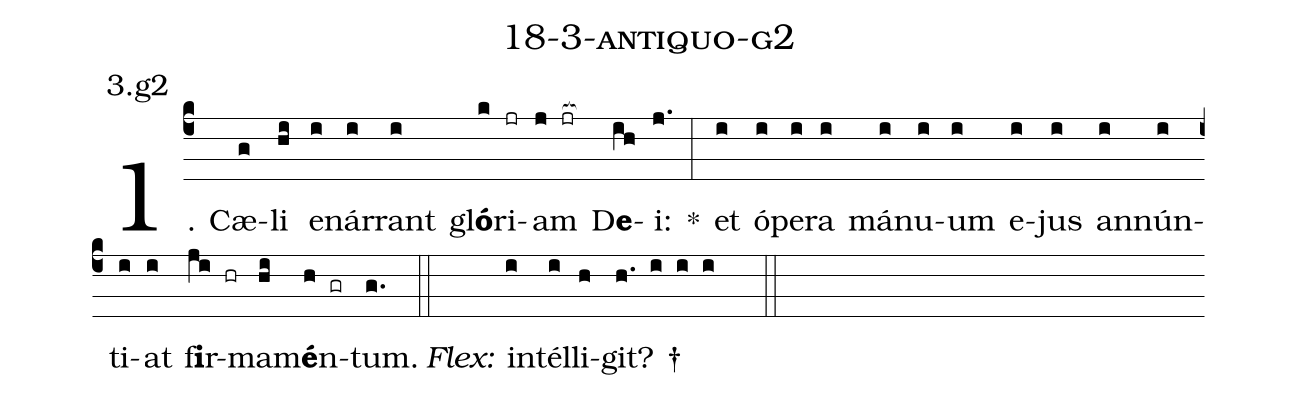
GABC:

name: 18-3-antiquo-g2;
annotation: 3.g2;
%%
(c4)1. Cæ(g)li(hi) e(i)nár(i)rant(i) gl<b>ó</b>(k)ri(jr)am(j jr[ocb:1{]) D<b>e</b>(ih[ocb:0}])i:(j.) *(:) et(i) ó(i)pe(i)ra(i) má(i)nu(i)um(i) e(i)jus(i) an(i)nún(i)ti(i)at(i) f<b>i</b>r(ji hr)ma(hi)m<b>é</b>n(h gr)tum.(g.) (::)
<i>Flex:</i>()  in(i)tél(i)li(h)git? †(h. i i i  ::)
